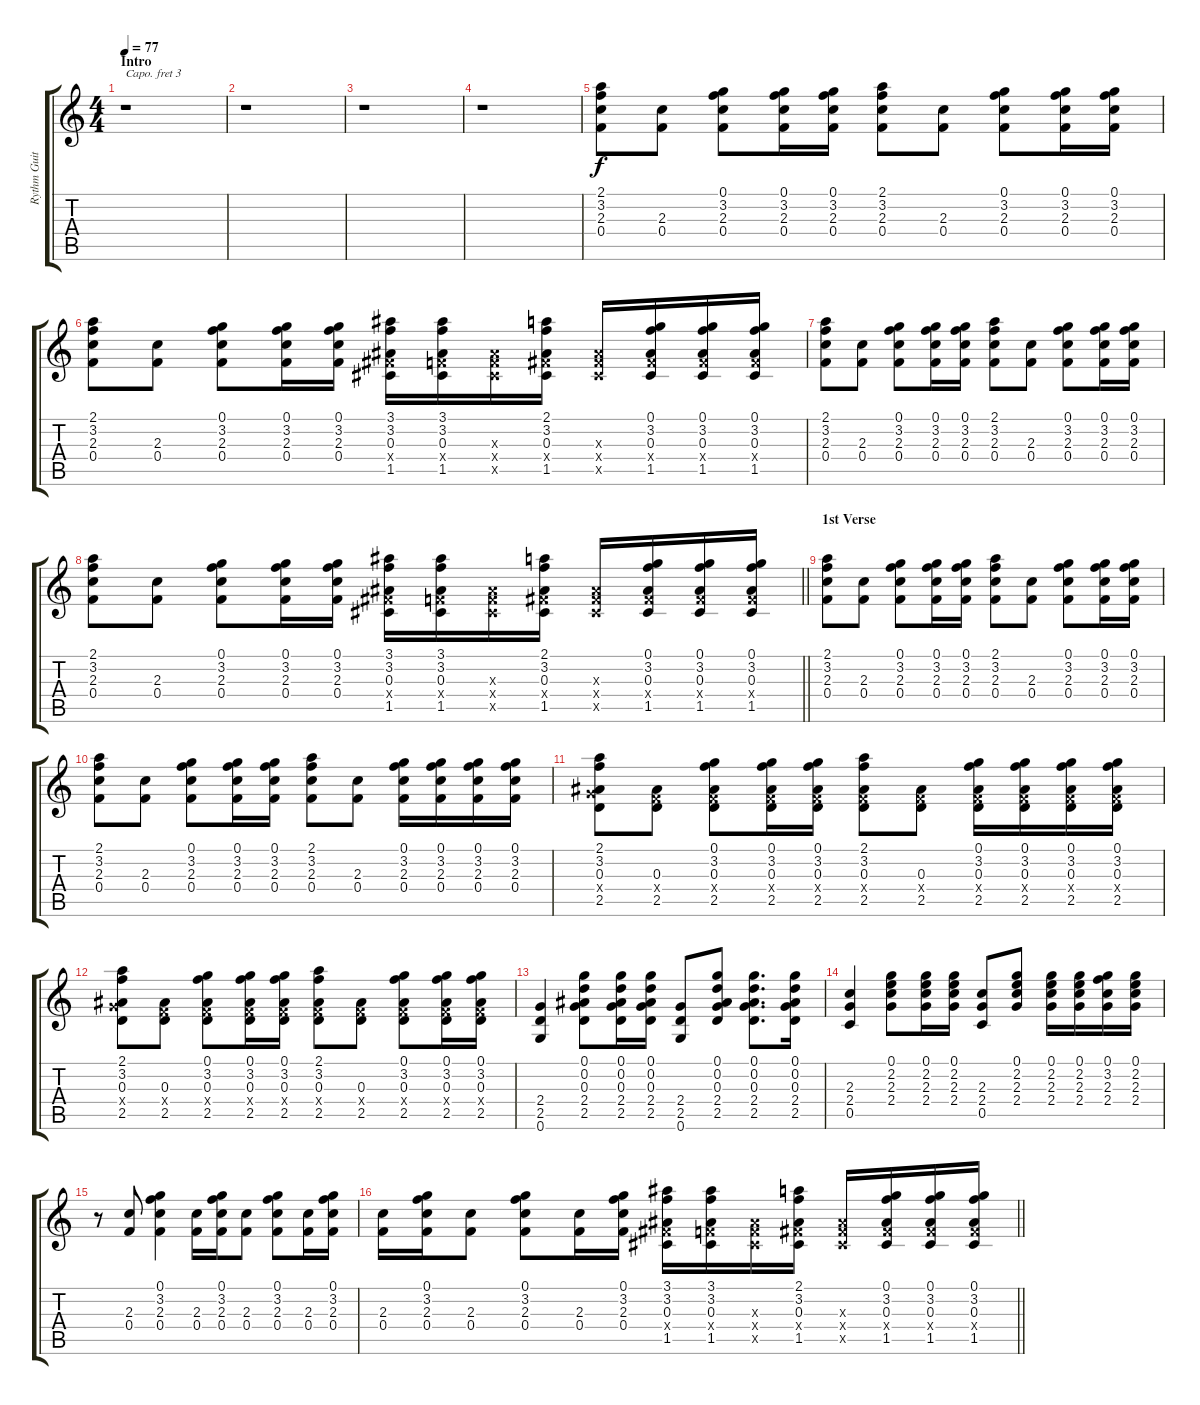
\track ("Rythm Guitar 1" "Rythm Guit") {instrument acousticguitarsteel}
\staff {score tabs}
\capo 3
\tuning (E4 B3 G3 D3 A2 E2) {hide}
\ts (4 4)
\section ("" "Intro")
\tempo 77
\clef g2
\ks c
r.1{dy f instrument acousticguitarsteel} |
r.1 |
r.1 |
r.1 |
(2.1 3.2 2.3 0.4).8 (2.3 0.4).8 (0.1 3.2 2.3 0.4).8 (0.1 3.2 2.3 0.4).16 (0.1 3.2 2.3 0.4).16 (2.1 3.2 2.3 0.4).8 (2.3 0.4).8 (0.1 3.2 2.3 0.4).8 (0.1 3.2 2.3 0.4).16 (0.1 3.2 2.3 0.4).16 |
(2.1 3.2 2.3 0.4).8 (2.3 0.4).8 (0.1 3.2 2.3 0.4).8 (0.1 3.2 2.3 0.4).16 (0.1 3.2 2.3 0.4).16 (3.1 3.2 0.3 1.4{x} 1.5).16 (3.1 3.2 0.3 0.4{x} 1.5).16 (0.3{x} 0.4{x} 1.5{x}).16 (2.1 3.2 0.3 1.4{x} 1.5).16 (0.3{x} 1.4{x} 1.5{x}).16 (0.1 3.2 0.3 1.4{x} 1.5).16 (0.1 3.2 0.3 1.4{x} 1.5).16 (0.1 3.2 0.3 1.4{x} 1.5).16 |
(2.1 3.2 2.3 0.4).8 (2.3 0.4).8 (0.1 3.2 2.3 0.4).8 (0.1 3.2 2.3 0.4).16 (0.1 3.2 2.3 0.4).16 (2.1 3.2 2.3 0.4).8 (2.3 0.4).8 (0.1 3.2 2.3 0.4).8 (0.1 3.2 2.3 0.4).16 (0.1 3.2 2.3 0.4).16 |
\barLineRight lightlight
(2.1 3.2 2.3 0.4).8 (2.3 0.4).8 (0.1 3.2 2.3 0.4).8 (0.1 3.2 2.3 0.4).16 (0.1 3.2 2.3 0.4).16 (3.1 3.2 0.3 1.4{x} 1.5).16 (3.1 3.2 0.3 0.4{x} 1.5).16 (0.3{x} 0.4{x} 1.5{x}).16 (2.1 3.2 0.3 1.4{x} 1.5).16 (0.3{x} 1.4{x} 1.5{x}).16 (0.1 3.2 0.3 1.4{x} 1.5).16 (0.1 3.2 0.3 1.4{x} 1.5).16 (0.1 3.2 0.3 1.4{x} 1.5).16 |
\section ("" "1st Verse ")
(2.1 3.2 2.3 0.4).8 (2.3 0.4).8 (0.1 3.2 2.3 0.4).8 (0.1 3.2 2.3 0.4).16 (0.1 3.2 2.3 0.4).16 (2.1 3.2 2.3 0.4).8 (2.3 0.4).8 (0.1 3.2 2.3 0.4).8 (0.1 3.2 2.3 0.4).16 (0.1 3.2 2.3 0.4).16 |
(2.1 3.2 2.3 0.4).8 (2.3 0.4).8 (0.1 3.2 2.3 0.4).8 (0.1 3.2 2.3 0.4).16 (0.1 3.2 2.3 0.4).16 (2.1 3.2 2.3 0.4).8 (2.3 0.4).8 (0.1 3.2 2.3 0.4).16 (0.1 3.2 2.3 0.4).16 (0.1 3.2 2.3 0.4).16 (0.1 3.2 2.3 0.4).16 |
(2.1 3.2 0.3 2.4{x} 2.5).8 (0.3 0.4{x} 2.5).8 (0.1 3.2 0.3 0.4{x} 2.5).8 (0.1 3.2 0.3 0.4{x} 2.5).16 (0.1 3.2 0.3 0.4{x} 2.5).16 (2.1 3.2 0.3 0.4{x} 2.5).8 (0.3 0.4{x} 2.5).8 (0.1 3.2 0.3 0.4{x} 2.5).16 (0.1 3.2 0.3 0.4{x} 2.5).16 (0.1 3.2 0.3 0.4{x} 2.5).16 (0.1 3.2 0.3 0.4{x} 2.5).16 |
(2.1 3.2 0.3 2.4{x} 2.5).8 (0.3 0.4{x} 2.5).8 (0.1 3.2 0.3 0.4{x} 2.5).8 (0.1 3.2 0.3 0.4{x} 2.5).16 (0.1 3.2 0.3 0.4{x} 2.5).16 (2.1 3.2 0.3 0.4{x} 2.5).8 (0.3 0.4{x} 2.5).8 (0.1 3.2 0.3 0.4{x} 2.5).8 (0.1 3.2 0.3 0.4{x} 2.5).16 (0.1 3.2 0.3 0.4{x} 2.5).16 |
(2.4 2.5 0.6).4 (0.1 0.2 0.3 2.4 2.5).8 (0.1 0.2 0.3 2.4 2.5).16 (0.1 0.2 0.3 2.4 2.5).16 (2.4 2.5 0.6).8 (0.1 0.2 0.3 2.4 2.5).8 (0.1 0.2 0.3 2.4 2.5).8{d} (0.1 0.2 0.3 2.4 2.5).16 |
(2.3 2.4 0.5).4 (0.1 2.2 2.3 2.4).8 (0.1 2.2 2.3 2.4).16 (0.1 2.2 2.3 2.4).16 (2.3 2.4 0.5).8 (0.1 2.2 2.3 2.4).8 (0.1 2.2 2.3 2.4).16 (0.1 2.2 2.3 2.4).16 (0.1 3.2 2.3 2.4).16 (0.1 2.2 2.3 2.4).16 |
r.8 (2.3 0.4).8 (0.1 3.2 2.3 0.4).4 (2.3 0.4).16 (0.1 3.2 2.3 0.4).16 (2.3 0.4).8 (0.1 3.2 2.3 0.4).8 (2.3 0.4).16 (0.1 3.2 2.3 0.4).16 |
\barLineRight lightlight
(2.3 0.4).16 (0.1 3.2 2.3 0.4).16 (2.3 0.4).8 (0.1 3.2 2.3 0.4).8 (2.3 0.4).16 (0.1 3.2 2.3 0.4).16 (3.1 3.2 0.3 1.4{x} 1.5).16 (3.1 3.2 0.3 0.4{x} 1.5).16 (0.3{x} 0.4{x} 1.5{x}).16 (2.1 3.2 0.3 1.4{x} 1.5).16 (0.3{x} 1.4{x} 1.5{x}).16 (0.1 3.2 0.3 1.4{x} 1.5).16 (0.1 3.2 0.3 1.4{x} 1.5).16 (0.1 3.2 0.3 1.4{x} 1.5).16
